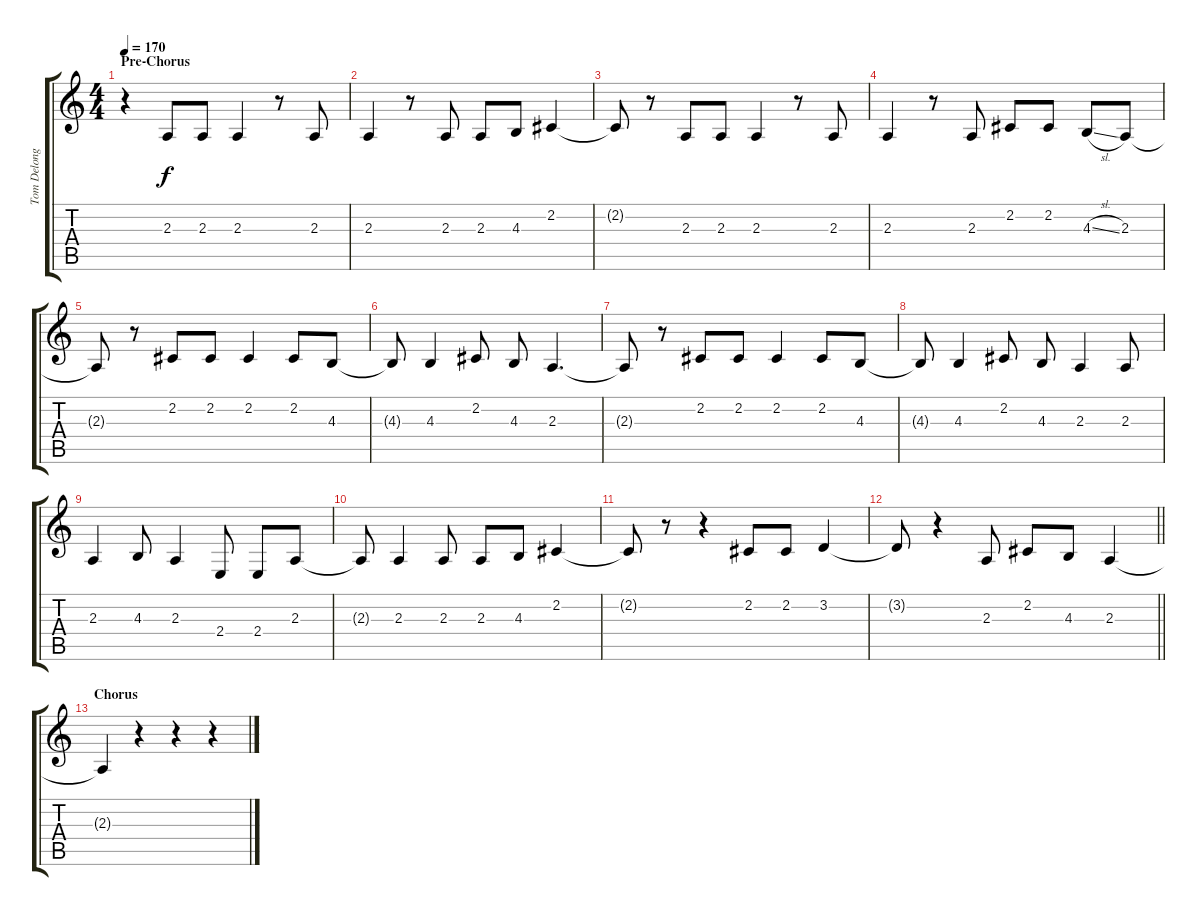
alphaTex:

\track ("Tom Delonge - Vocals" "Tom Delong") {instrument tenorsax}
\staff {score tabs}
\tuning (E4 B3 G3 D3 A2 E2) {hide}
\ts (4 4)
\section ("" "Pre-Chorus")
\tempo 170
\clef g2
\ks c
r.4{dy f} 2.3.8 2.3.8 2.3.4 r.8 2.3.8 |
2.3.4 r.8 2.3.8 2.3.8 4.3.8 2.2.4 |
2.2{t}.8 r.8 2.3.8 2.3.8 2.3.4 r.8 2.3.8 |
2.3.4 r.8 2.3.8 2.2.8 2.2.8 4.3{sl}.8 2.3.8 |
2.3{t}.8 r.8 2.2.8 2.2.8 2.2.4 2.2.8 4.3.8 |
4.3{t}.8 4.3.4 2.2.8 4.3.8 2.3.4{d} |
2.3{t}.8 r.8 2.2.8 2.2.8 2.2.4 2.2.8 4.3.8 |
4.3{t}.8 4.3.4 2.2.8 4.3.8 2.3.4 2.3.8 |
2.3.4 4.3.8 2.3.4 2.4.8 2.4.8 2.3.8 |
2.3{t}.8 2.3.4 2.3.8 2.3.8 4.3.8 2.2.4 |
2.2{t}.8 r.8 r.4 2.2.8 2.2.8 3.2.4 |
\barLineRight lightlight
3.2{t}.8 r.4 2.3.8 2.2.8 4.3.8 2.3.4 |
\section ("" "Chorus")
2.3{t}.4 r.4 r.4 r.4
